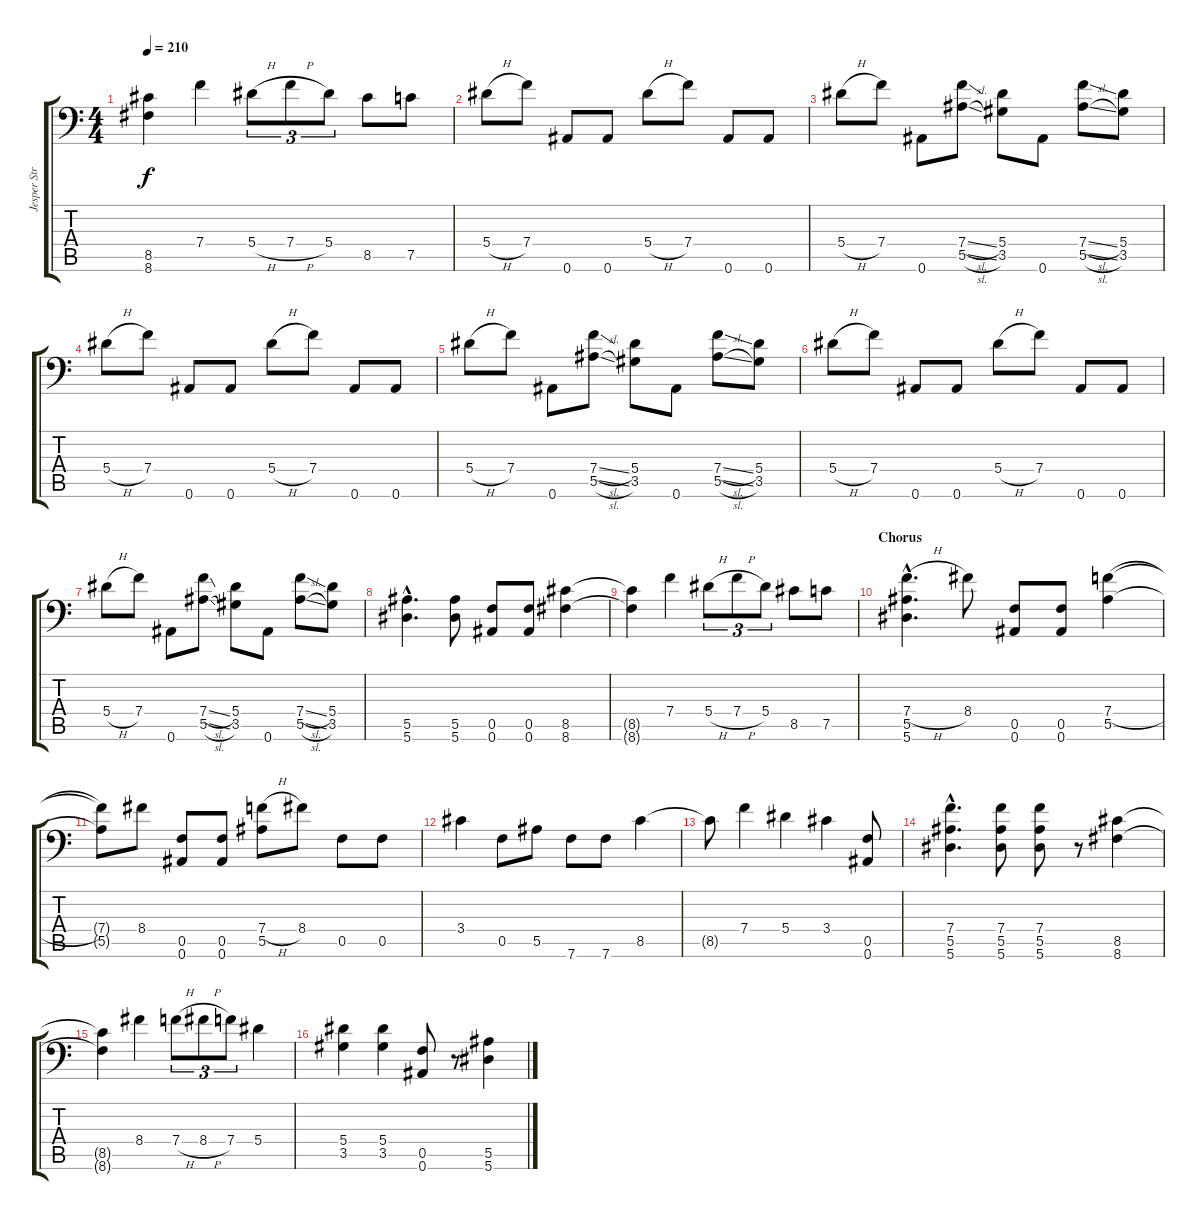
\track ("Jesper Stromblad" "Jesper Str") {instrument distortionguitar}
\staff {score tabs}
\tuning (C4 G3 Eb3 Bb2 F2 Bb1) {hide}
\ts (4 4)
\tempo 210
\clef f4
\ks c
(8.5{t} 8.6{t}).4{dy f} 7.4.4 5.4{h}.8{tu (3 2)} 7.4{h}.8{tu (3 2)} 5.4.8{tu (3 2)} 8.5.8 7.5.8 |
5.4{h}.8 7.4.8 0.6.8 0.6.8 5.4{h}.8 7.4.8 0.6.8 0.6.8 |
5.4{h}.8 7.4.8 0.6.8 (7.4{sl} 5.5{sl}).8 (5.4 3.5).8 0.6.8 (7.4{sl} 5.5{sl}).8 (5.4 3.5).8 |
5.4{h}.8 7.4.8 0.6.8 0.6.8 5.4{h}.8 7.4.8 0.6.8 0.6.8 |
5.4{h}.8 7.4.8 0.6.8 (7.4{sl} 5.5{sl}).8 (5.4 3.5).8 0.6.8 (7.4{sl} 5.5{sl}).8 (5.4 3.5).8 |
5.4{h}.8 7.4.8 0.6.8 0.6.8 5.4{h}.8 7.4.8 0.6.8 0.6.8 |
5.4{h}.8 7.4.8 0.6.8 (7.4{sl} 5.5{sl}).8 (5.4 3.5).8 0.6.8 (7.4{sl} 5.5{sl}).8 (5.4 3.5).8 |
(5.5{hac} 5.6{hac}).4{d} (5.5 5.6).8 (0.5 0.6).8 (0.5 0.6).8 (8.5 8.6).4 |
(8.5{t} 8.6{t}).4 7.4.4 5.4{h}.8{tu (3 2)} 7.4{h}.8{tu (3 2)} 5.4.8{tu (3 2)} 8.5.8 7.5.8 |
\section ("" "Chorus")
(7.4{h hac} 5.5{hac} 5.6{hac}).4{d} 8.4.8 (0.5 0.6).8 (0.5 0.6).8 (7.4{h} 5.5).4 |
(7.4{t} 5.5{t}).8 8.4.8 (0.5 0.6).8 (0.5 0.6).8 (7.4{h} 5.5).8 8.4.8 0.5.8 0.5.8 |
3.4.4 0.5.8 5.5.8 7.6.8 7.6.8 8.5.4 |
8.5{t}.8 7.4.4 5.4.4 3.4.4 (0.5 0.6).8 |
(7.4{hac} 5.5{hac} 5.6{hac}).4{d} (7.4 5.5 5.6).8 (7.4 5.5 5.6).8 r.8 (8.5 8.6).4 |
(8.5{t} 8.6{t}).4 8.4.4 7.4{h}.8{tu (3 2)} 8.4{h}.8{tu (3 2)} 7.4.8{tu (3 2)} 5.4.4 |
(5.4 3.5).4 (5.4 3.5).4 (0.5 0.6).8 r.8 (5.5 5.6).4
